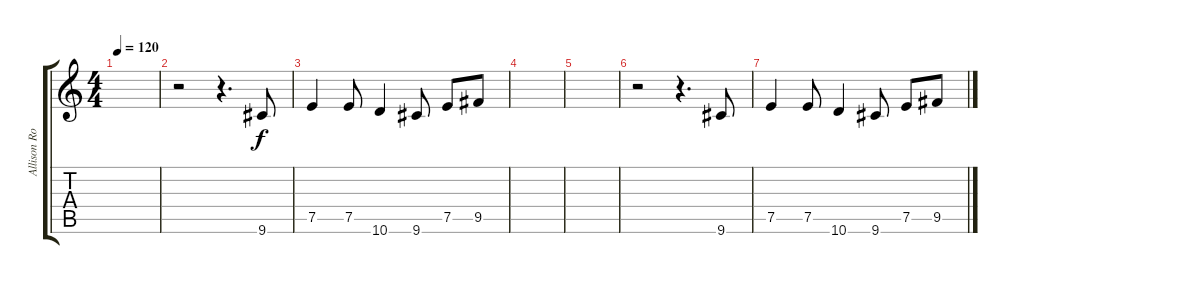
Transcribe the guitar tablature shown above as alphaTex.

\track ("Allison Robertson (Lead)" "Allison Ro") {instrument distortionguitar}
\staff {score tabs}
\tuning (E4 B3 G3 D3 A2 E2) {hide}
\ts (4 4)
\tempo 120
\clef g2
\ks c
|
r.2 r.4{d} 9.6.8 |
7.5.4 7.5.8 10.6.4 9.6.8 7.5.8 9.5.8 |
|
|
r.2 r.4{d} 9.6.8 |
7.5.4 7.5.8 10.6.4 9.6.8 7.5.8 9.5.8
